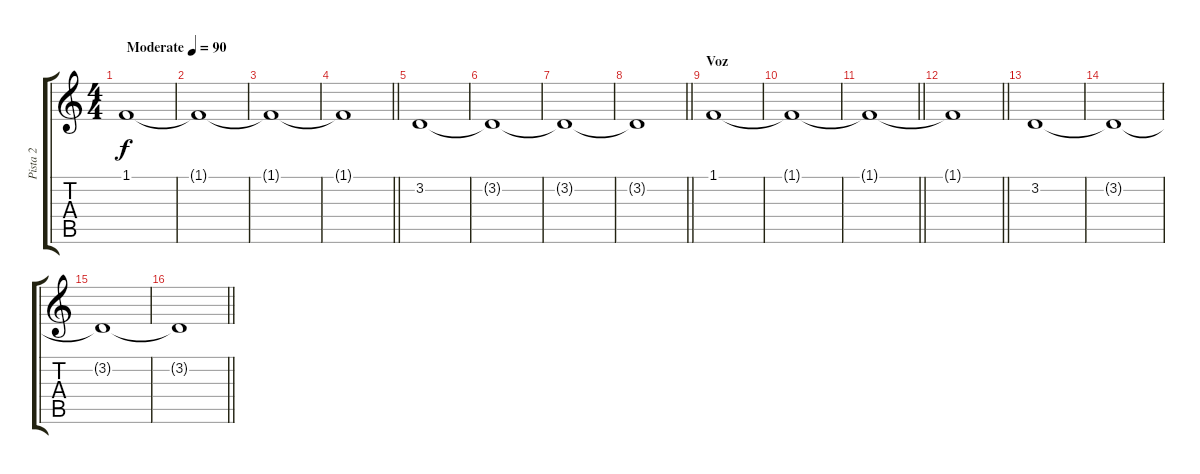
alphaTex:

\track ("Pista 2" "Pista 2") {instrument stringensemble1}
\staff {score tabs}
\tuning (E4 B3 G3 D3 A2 E2) {hide}
\ts (4 4)
\tempo (90 "Moderate")
\clef g2
\ks c
1.1.1{dy f instrument stringensemble1} |
1.1{t}.1 |
1.1{t}.1 |
\barLineRight lightlight
1.1{t}.1 |
\section ("" "")
3.2.1 |
3.2{t}.1 |
3.2{t}.1 |
\barLineRight lightlight
3.2{t}.1 |
\section ("" "Voz")
1.1.1 |
1.1{t}.1 |
\barLineRight lightlight
1.1{t}.1 |
\barLineRight lightlight
1.1{t}.1 |
\section ("" "")
3.2.1 |
3.2{t}.1 |
3.2{t}.1 |
\barLineRight lightlight
3.2{t}.1
